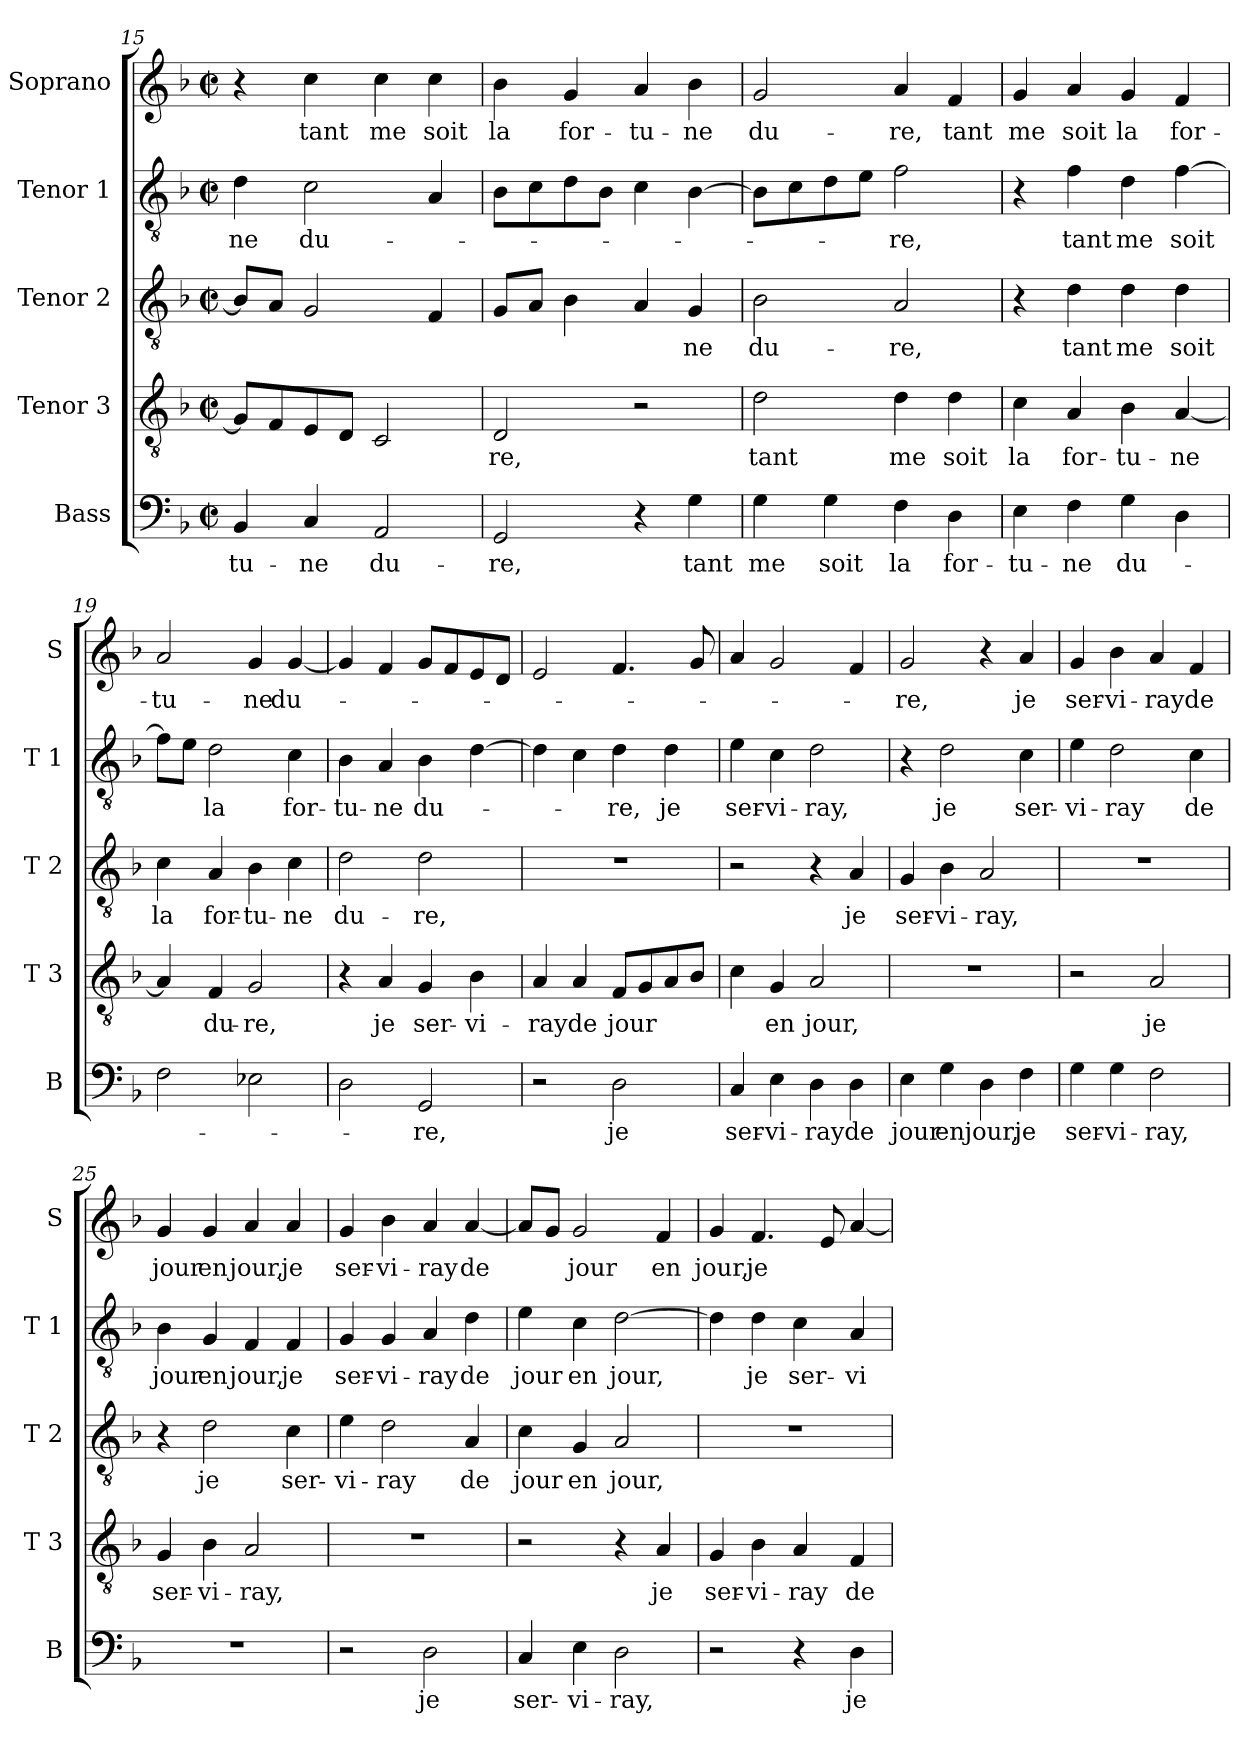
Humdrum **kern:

**kern	**text	**kern	**text	**kern	**text	**kern	**text	**kern	**text
*part5	*part5	*part4	*part4	*part3	*part3	*part2	*part2	*part1	*part1
*staff5	*staff5	*staff4	*staff4	*staff3	*staff3	*staff2	*staff2	*staff1	*staff1
*I"Bass	*	*I"Tenor 3	*	*I"Tenor 2	*	*I"Tenor 1	*	*I"Soprano	*
*I'B	*	*I'T 3	*	*I'T 2	*	*I'T 1	*	*I'S	*
*clefF4	*	*clefGv2	*	*clefGv2	*	*clefGv2	*	*clefG2	*
*k[b-]	*	*k[b-]	*	*k[b-]	*	*k[b-]	*	*k[b-]	*
*F:	*	*F:	*	*F:	*	*F:	*	*F:	*
*M2/2	*	*M2/2	*	*M2/2	*	*M2/2	*	*M2/2	*
*met(c|)	*	*met(c|)	*	*met(c|)	*	*met(c|)	*	*met(c|)	*
=15	=15	=15	=15	=15	=15	=15	=15	=15	=15
4BB-/	-tu-	8G/L]	.	8B-/L]	.	4d\	-ne	4r	.
.	.	8F/	.	8A/J	.	.	.	.	.
4C/	-ne	8E/	.	2G/	.	2c\	du-	4cc\	tant
.	.	8D/J	.	.	.	.	.	.	.
2AA/	du-	2C/	.	.	.	.	.	4cc\	me
.	.	.	.	4F/	.	4A/	.	4cc\	soit
!!LO:LB:g=z
=16	=16	=16	=16	=16	=16	=16	=16	=16	=16
2GG/	-re,	2D/	-re,	8G/L	.	8B-\L	.	4b-\	la
.	.	.	.	8A/J	.	8c\	.	.	.
.	.	.	.	4B-\	.	8d\	.	4g/	for-
.	.	.	.	.	.	8B-\J	.	.	.
4r	.	2r	.	4A/	.	4c\	.	4a/	-tu-
4G\	tant	.	.	4G/	-ne	[4B-\	.	4b-\	-ne
=17	=17	=17	=17	=17	=17	=17	=17	=17	=17
4G\	me	2d\	tant	2B-\	du-	8B-\L]	.	2g/	du-
.	.	.	.	.	.	8c\	.	.	.
4G\	soit	.	.	.	.	8d\	.	.	.
.	.	.	.	.	.	8e\J	.	.	.
4F\	la	4d\	me	2A/	-re,	2f\	-re,	4a/	-re,
4D\	for-	4d\	soit	.	.	.	.	4f/	tant
=18	=18	=18	=18	=18	=18	=18	=18	=18	=18
4E\	-tu-	4c\	la	4r	.	4r	.	4g/	me
4F\	-ne	4A/	for-	4d\	tant	4f\	tant	4a/	soit
4G\	du-	4B-\	-tu-	4d\	me	4d\	me	4g/	la
4D\	.	[4A/	-ne	4d\	soit	[4f\	soit	4f/	for-
=19	=19	=19	=19	=19	=19	=19	=19	=19	=19
2F\	.	4A/]	.	4c\	la	8f\L]	.	2a/	-tu-
.	.	.	.	.	.	8e\J	.	.	.
.	.	4F/	du-	4A/	for-	2d\	la	.	.
2E-X\	.	2G/	-re,	4B-\	-tu-	.	.	4g/	-ne
.	.	.	.	4c\	-ne	4c\	for-	[4g/	du-
=20	=20	=20	=20	=20	=20	=20	=20	=20	=20
2D\	.	4r	.	2d\	du-	4B-\	-tu-	4g/]	.
.	.	4A/	je	.	.	4A/	-ne	4f/	.
2GG/	-re,	4G/	ser-	2d\	-re,	4B-\	du-	8g/L	.
.	.	.	.	.	.	.	.	8f/	.
.	.	4B-\	-vi-	.	.	[4d\	.	8e/	.
.	.	.	.	.	.	.	.	8d/J	.
!!LO:LB:g=z
=21	=21	=21	=21	=21	=21	=21	=21	=21	=21
2r	.	4A/	-ray	1r	.	4d\]	.	2e/	.
.	.	4A/	de	.	.	4c\	.	.	.
2D\	je	8F/L	jour	.	.	4d\	-re,	4.f/	.
.	.	8G/	.	.	.	.	.	.	.
.	.	8A/	.	.	.	4d\	je	.	.
.	.	8B-/J	.	.	.	.	.	8g/	.
=22	=22	=22	=22	=22	=22	=22	=22	=22	=22
4C/	ser-	4c\	.	2r	.	4e\	ser-	4a/	.
4E\	-vi-	4G/	en	.	.	4c\	-vi-	2g/	.
4D\	-ray	2A/	jour,	4r	.	2d\	-ray,	.	.
4D\	de	.	.	4A/	je	.	.	4f/	.
=23	=23	=23	=23	=23	=23	=23	=23	=23	=23
4E\	jour	1r	.	4G/	ser-	4r	.	2g/	-re,
4G\	en	.	.	4B-\	-vi-	2d\	je	.	.
4D\	jour,	.	.	2A/	-ray,	.	.	4r	.
4F\	je	.	.	.	.	4c\	ser-	4a/	je
=24	=24	=24	=24	=24	=24	=24	=24	=24	=24
4G\	ser-	2r	.	1r	.	4e\	-vi-	4g/	ser-
4G\	-vi-	.	.	.	.	2d\	-ray	4b-\	-vi-
2F\	-ray,	2A/	je	.	.	.	.	4a/	-ray
.	.	.	.	.	.	4c\	de	4f/	de
=25	=25	=25	=25	=25	=25	=25	=25	=25	=25
1r	.	4G/	ser-	4r	.	4B-\	jour	4g/	jour
.	.	4B-\	-vi-	2d\	je	4G/	en	4g/	en
.	.	2A/	-ray,	.	.	4F/	jour,	4a/	jour,
.	.	.	.	4c\	ser-	4F/	je	4a/	je
!!LO:PB:g=z
=26	=26	=26	=26	=26	=26	=26	=26	=26	=26
2r	.	1r	.	4e\	-vi-	4G/	ser-	4g/	ser-
.	.	.	.	2d\	-ray	4G/	-vi-	4b-\	-vi-
2D\	je	.	.	.	.	4A/	-ray	4a/	-ray
.	.	.	.	4A/	de	4d\	de	[4a/	de
=27	=27	=27	=27	=27	=27	=27	=27	=27	=27
4C/	ser-	2r	.	4c\	jour	4e\	jour	8a/L]	.
.	.	.	.	.	.	.	.	8g/J	.
4E\	-vi-	.	.	4G/	en	4c\	en	2g/	jour
2D\	-ray,	4r	.	2A/	jour,	[2d\	jour,	.	.
.	.	4A/	je	.	.	.	.	4f/	en
=28	=28	=28	=28	=28	=28	=28	=28	=28	=28
2r	.	4G/	ser-	1r	.	4d\]	.	4g/	jour,
.	.	4B-\	-vi-	.	.	4d\	je	4.f/	je
4r	.	4A/	-ray	.	.	4c\	ser-	.	.
.	.	.	.	.	.	.	.	8e/	.
4D\	je	4F/	de	.	.	4A/	-vi-	[4a/	.
=	=	=	=	=	=	=	=	=	=
*-	*-	*-	*-	*-	*-	*-	*-	*-	*-
